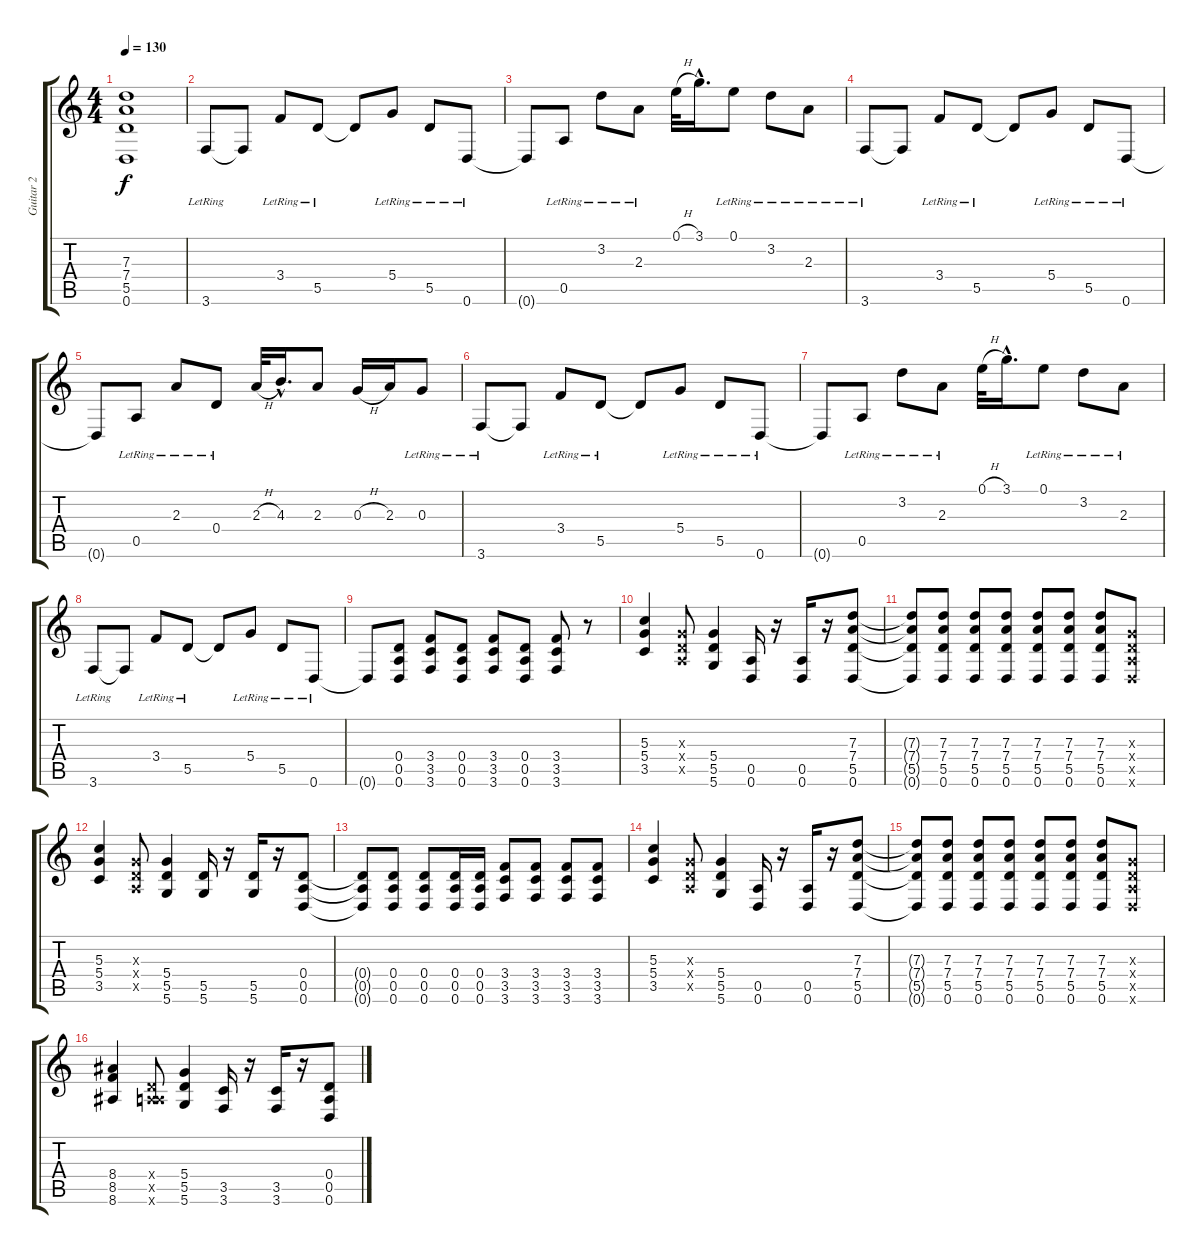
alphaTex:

\track ("Guitar 2" "Guitar 2") {instrument overdrivenguitar}
\staff {score tabs}
\tuning (E4 B3 G3 D3 A2 D2) {hide}
\ts (4 4)
\tempo 130
\clef g2
\ks c
(7.3{t} 7.4{t} 5.5{t} 0.6{t}).1{dy f} |
3.6{lr}.8{volume 9 instrument electricguitarclean} 3.6{t}.8 3.4{lr}.8 5.5{lr}.8 5.5{t}.8 5.4{lr}.8 5.5{lr}.8 0.6{lr}.8 |
0.6{t}.8 0.5{lr}.8 3.2{lr}.8 2.3{lr}.8 0.1{h}.32 3.1{hac}.16{d} 0.1{lr}.8 3.2{lr}.8 2.3{lr}.8 |
3.6{lr}.8 3.6{t}.8 3.4{lr}.8 5.5{lr}.8 5.5{t}.8 5.4{lr}.8 5.5{lr}.8 0.6{lr}.8 |
0.6{t}.8 0.5{lr}.8 2.3{lr}.8 0.4{lr}.8 2.3{h}.32 4.3{hac}.16{d} 2.3.8 0.3{h}.16 2.3.16 0.3{lr}.8 |
3.6{lr}.8 3.6{t}.8 3.4{lr}.8 5.5{lr}.8 5.5{t}.8 5.4{lr}.8 5.5{lr}.8 0.6{lr}.8 |
0.6{t}.8 0.5{lr}.8 3.2{lr}.8 2.3{lr}.8 0.1{h}.32 3.1{hac}.16{d} 0.1{lr}.8 3.2{lr}.8 2.3{lr}.8 |
3.6{lr}.8 3.6{t}.8 3.4{lr}.8 5.5{lr}.8 5.5{t}.8 5.4{lr}.8 5.5{lr}.8 0.6{lr}.8 |
0.6{t}.8 (0.4 0.5 0.6).8{volume 16 instrument overdrivenguitar} (3.4 3.5 3.6).8 (0.4 0.5 0.6).8 (3.4 3.5 3.6).8 (0.4 0.5 0.6).8 (3.4 3.5 3.6).8 r.8 |
(5.3 5.4 3.5).4 (0.3{x} 0.4{x} 0.5{x}).8 (5.4 5.5 5.6).4 (0.5 0.6).16 r.16 (0.5 0.6).16 r.16 (7.3 7.4 5.5 0.6).8 |
(7.3{t} 7.4{t} 5.5{t} 0.6{t}).8 (7.3 7.4 5.5 0.6).8 (7.3 7.4 5.5 0.6).8 (7.3 7.4 5.5 0.6).8 (7.3 7.4 5.5 0.6).8 (7.3 7.4 5.5 0.6).8 (7.3 7.4 5.5 0.6).8 (0.3{x} 0.4{x} 0.5{x} 0.6{x}).8 |
(5.3 5.4 3.5).4 (0.3{x} 0.4{x} 0.5{x}).8 (5.4 5.5 5.6).4 (5.5 5.6).16 r.16 (5.5 5.6).16 r.16 (0.4 0.5 0.6).8 |
(0.4{t} 0.5{t} 0.6{t}).8 (0.4 0.5 0.6).8 (0.4 0.5 0.6).8 (0.4 0.5 0.6).16 (0.4 0.5 0.6).16 (3.4 3.5 3.6).8 (3.4 3.5 3.6).8 (3.4 3.5 3.6).8 (3.4 3.5 3.6).8 |
(5.3 5.4 3.5).4 (0.3{x} 0.4{x} 0.5{x}).8 (5.4 5.5 5.6).4 (0.5 0.6).16 r.16 (0.5 0.6).16 r.16 (7.3 7.4 5.5 0.6).8 |
(7.3{t} 7.4{t} 5.5{t} 0.6{t}).8 (7.3 7.4 5.5 0.6).8 (7.3 7.4 5.5 0.6).8 (7.3 7.4 5.5 0.6).8 (7.3 7.4 5.5 0.6).8 (7.3 7.4 5.5 0.6).8 (7.3 7.4 5.5 0.6).8 (0.3{x} 0.4{x} 0.5{x} 0.6{x}).8 |
(8.4 8.5 8.6).4 (0.4{x} 0.5{x} 7.6{x}).8 (5.4 5.5 5.6).4 (3.5 3.6).16 r.16 (3.5 3.6).16 r.16 (0.4 0.5 0.6).8
